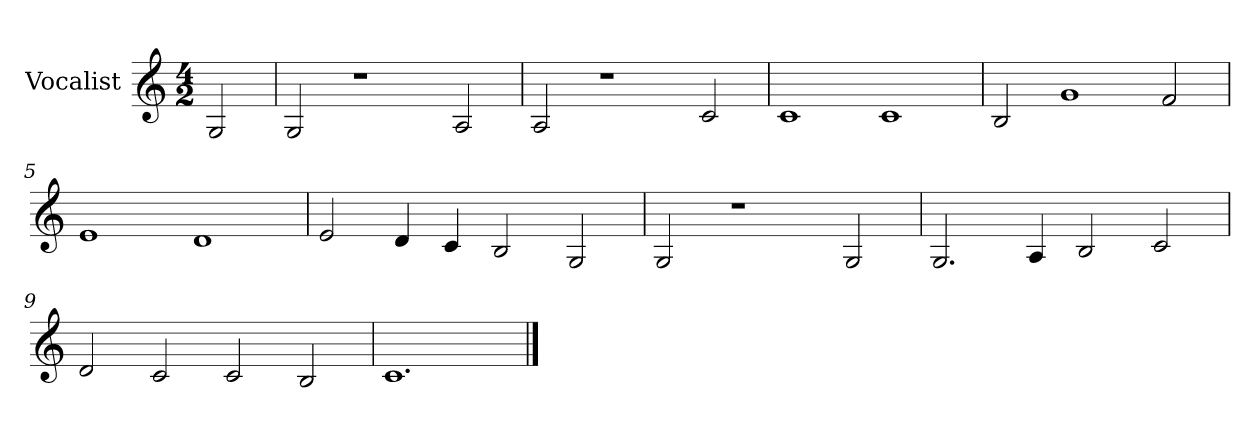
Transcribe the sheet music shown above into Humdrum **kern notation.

**kern
*part1
*staff1
*I"Vocalist
*k[]
*C:
*M4/2
=
2G
=1
2G
1r
2A
=2
2A
1r
2c
=3
1c
1c
=4
2B
1g
2f
=5
1e
1d
=6
2e
4d
4c
2B
2G
=7
2G
1r
2G
=8
2.G
4A
2B
2c
=9
2d
2c
2c
2B
=10
1.c
==
*-
